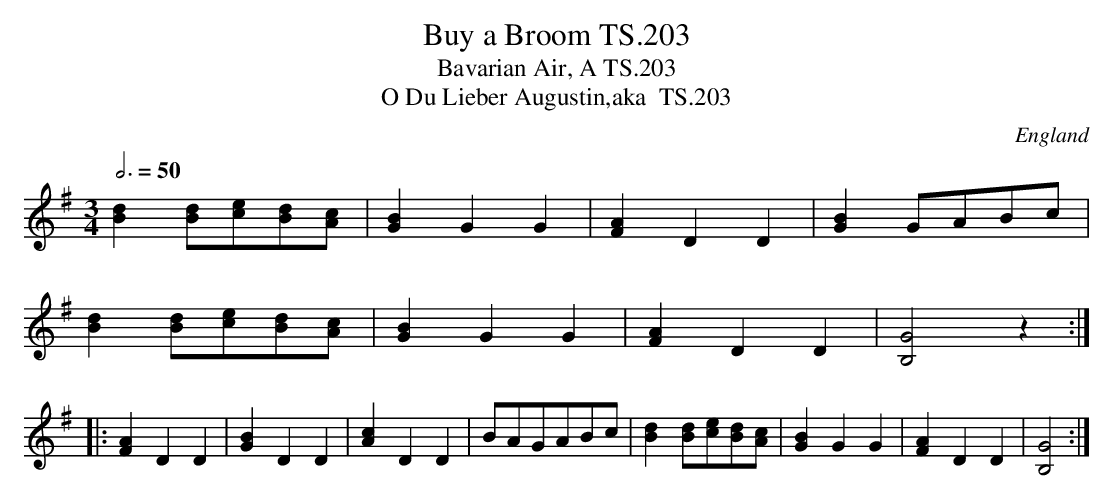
X:1
T:Buy a Broom TS.203
T:Bavarian Air, A TS.203
T:O Du Lieber Augustin,aka  TS.203
M:3/4
L:1/8
Q:3/4=50
O:England
K:G major
[d2B2][dB][ec][dB][cA]|[B2G2]G2G2|[A2F2]D2D2|[B2G2]GABc|!
[d2B2][dB][ec][dB][cA]|[B2G2]G2G2|[A2F2]D2D2|[G4B,4]z2:|!
|:[A2F2]D2D2|[B2G2]D2D2|[c2A2]D2D2|BAGABc|
[d2B2][dB][ec][dB][cA]|[B2G2]G2G2|[A2F2]D2D2|[G4B,4]:|]
